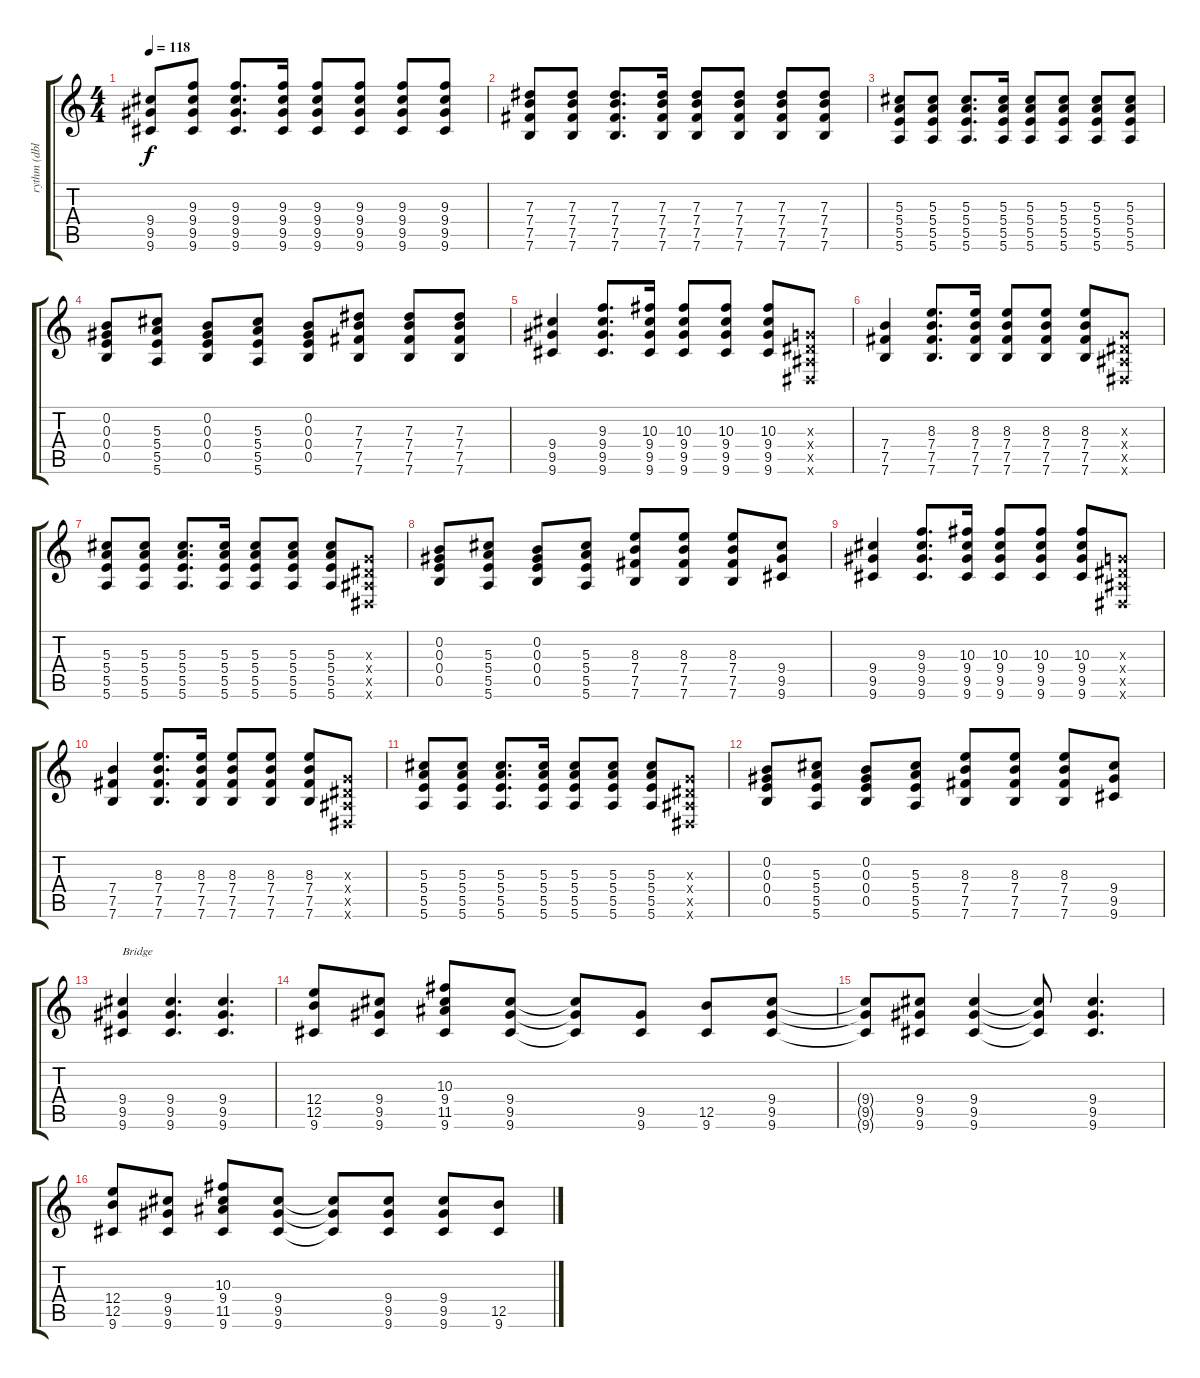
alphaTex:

\track ("rythm (dbl track)" "rythm (dbl") {instrument electricguitarjazz}
\staff {score tabs}
\tuning (E4 B3 Ab3 E3 B2 E2) {hide}
\ts (4 4)
\tempo 118
\clef g2
\ks c
(9.4 9.5 9.6).8{dy f} (9.3 9.4 9.5 9.6).8 (9.3 9.4 9.5 9.6).8{d} (9.3 9.4 9.5 9.6).16 (9.3 9.4 9.5 9.6).8 (9.3 9.4 9.5 9.6).8 (9.3 9.4 9.5 9.6).8 (9.3 9.4 9.5 9.6).8 |
(7.3 7.4 7.5 7.6).8 (7.3 7.4 7.5 7.6).8 (7.3 7.4 7.5 7.6).8{d} (7.3 7.4 7.5 7.6).16 (7.3 7.4 7.5 7.6).8 (7.3 7.4 7.5 7.6).8 (7.3 7.4 7.5 7.6).8 (7.3 7.4 7.5 7.6).8 |
(5.3 5.4 5.5 5.6).8 (5.3 5.4 5.5 5.6).8 (5.3 5.4 5.5 5.6).8{d} (5.3 5.4 5.5 5.6).16 (5.3 5.4 5.5 5.6).8 (5.3 5.4 5.5 5.6).8 (5.3 5.4 5.5 5.6).8 (5.3 5.4 5.5 5.6).8 |
(0.2 0.3 0.4 0.5).8 (5.3 5.4 5.5 5.6).8 (0.2 0.3 0.4 0.5).8 (5.3 5.4 5.5 5.6).8 (0.2 0.3 0.4 0.5).8 (7.3 7.4 7.5 7.6).8 (7.3 7.4 7.5 7.6).8 (7.3 7.4 7.5 7.6).8 |
(9.4 9.5 9.6).4 (9.3 9.4 9.5 9.6).8{d} (10.3 9.4 9.5 9.6).16 (10.3 9.4 9.5 9.6).8 (10.3 9.4 9.5 9.6).8 (10.3 9.4 9.5 9.6).8 (-1.3{x} -1.4{x} -1.5{x} -1.6{x}).8 |
(7.4 7.5 7.6).4 (8.3 7.4 7.5 7.6).8{d} (8.3 7.4 7.5 7.6).16 (8.3 7.4 7.5 7.6).8 (8.3 7.4 7.5 7.6).8 (8.3 7.4 7.5 7.6).8 (-1.3{x} -1.4{x} -1.5{x} -1.6{x}).8 |
(5.3 5.4 5.5 5.6).8 (5.3 5.4 5.5 5.6).8 (5.3 5.4 5.5 5.6).8{d} (5.3 5.4 5.5 5.6).16 (5.3 5.4 5.5 5.6).8 (5.3 5.4 5.5 5.6).8 (5.3 5.4 5.5 5.6).8 (-1.3{x} -1.4{x} -1.5{x} -1.6{x}).8 |
(0.2 0.3 0.4 0.5).8 (5.3 5.4 5.5 5.6).8 (0.2 0.3 0.4 0.5).8 (5.3 5.4 5.5 5.6).8 (8.3 7.4 7.5 7.6).8 (8.3 7.4 7.5 7.6).8 (8.3 7.4 7.5 7.6).8 (9.4 9.5 9.6).8 |
(9.4 9.5 9.6).4 (9.3 9.4 9.5 9.6).8{d} (10.3 9.4 9.5 9.6).16 (10.3 9.4 9.5 9.6).8 (10.3 9.4 9.5 9.6).8 (10.3 9.4 9.5 9.6).8 (-1.3{x} -1.4{x} -1.5{x} -1.6{x}).8 |
(7.4 7.5 7.6).4 (8.3 7.4 7.5 7.6).8{d} (8.3 7.4 7.5 7.6).16 (8.3 7.4 7.5 7.6).8 (8.3 7.4 7.5 7.6).8 (8.3 7.4 7.5 7.6).8 (-1.3{x} -1.4{x} -1.5{x} -1.6{x}).8 |
(5.3 5.4 5.5 5.6).8 (5.3 5.4 5.5 5.6).8 (5.3 5.4 5.5 5.6).8{d} (5.3 5.4 5.5 5.6).16 (5.3 5.4 5.5 5.6).8 (5.3 5.4 5.5 5.6).8 (5.3 5.4 5.5 5.6).8 (-1.3{x} -1.4{x} -1.5{x} -1.6{x}).8 |
(0.2 0.3 0.4 0.5).8 (5.3 5.4 5.5 5.6).8 (0.2 0.3 0.4 0.5).8 (5.3 5.4 5.5 5.6).8 (8.3 7.4 7.5 7.6).8 (8.3 7.4 7.5 7.6).8 (8.3 7.4 7.5 7.6).8 (9.4 9.5 9.6).8 |
(9.4 9.5 9.6).4{txt "Bridge"} (9.4 9.5 9.6).4{d} (9.4 9.5 9.6).4{d} |
(12.4 12.5 9.6).8 (9.4 9.5 9.6).8 (10.3 9.4 11.5 9.6).8 (9.4 9.5 9.6).8 (9.4{t} 9.5{t} 9.6{t}).8 (9.5 9.6).8 (12.5 9.6).8 (9.4 9.5 9.6).8 |
(9.4{t} 9.5{t} 9.6{t}).8 (9.4 9.5 9.6).8 (9.4 9.5 9.6).4 (9.4{t} 9.5{t} 9.6{t}).8 (9.4 9.5 9.6).4{d} |
(12.4 12.5 9.6).8 (9.4 9.5 9.6).8 (10.3 9.4 11.5 9.6).8 (9.4 9.5 9.6).8 (9.4{t} 9.5{t} 9.6{t}).8 (9.4 9.5 9.6).8 (9.4 9.5 9.6).8 (12.5 9.6).8
